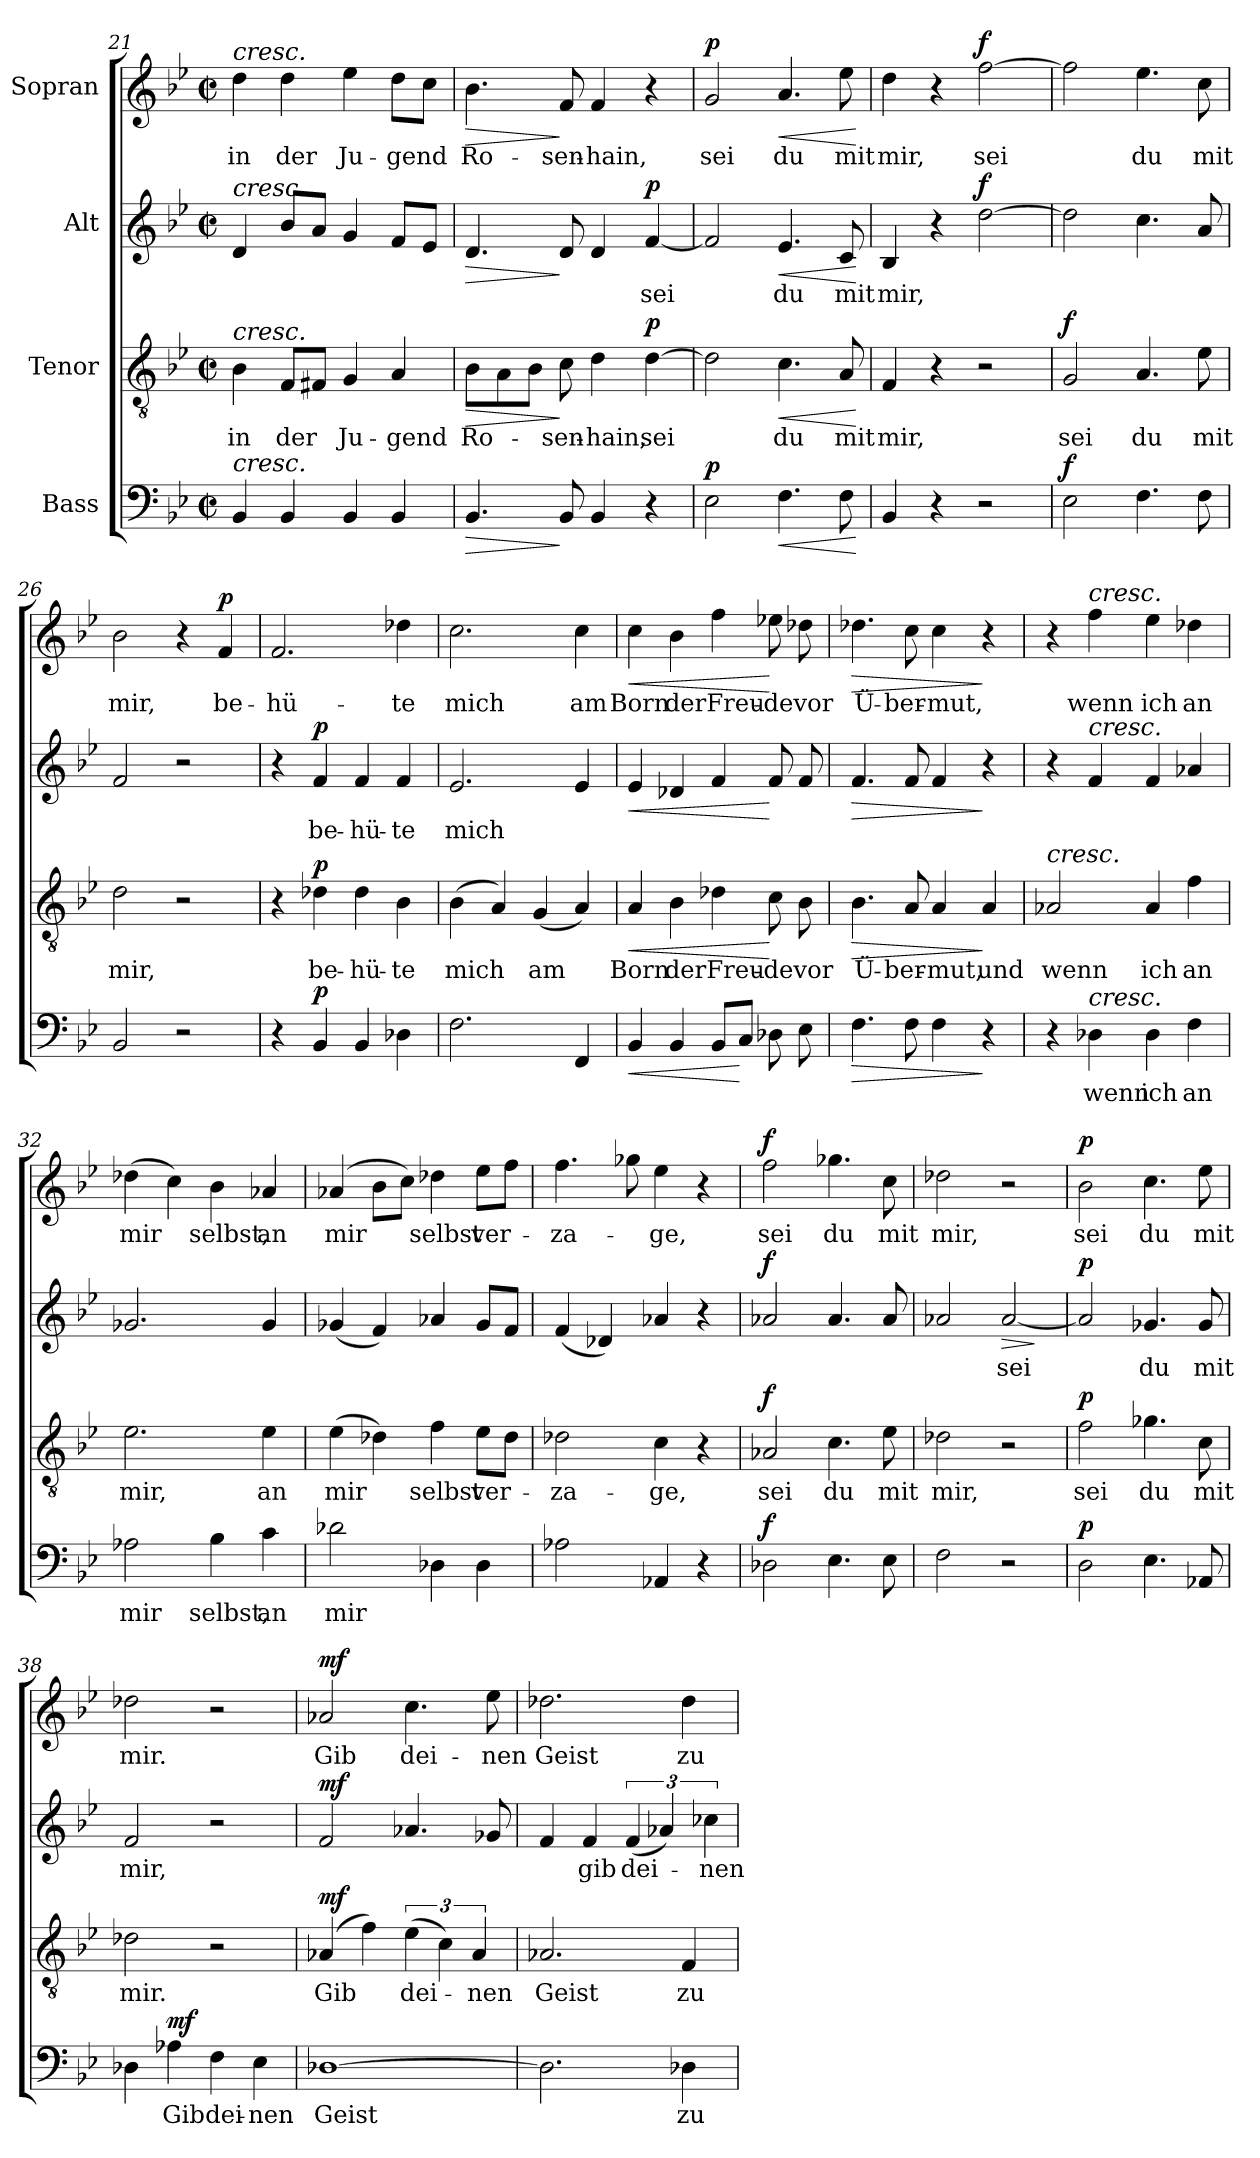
**kern	**text	**dynam	**kern	**text	**dynam	**kern	**text	**dynam	**kern	**text	**dynam
*part4	*part4	*part4	*part3	*part3	*part3	*part2	*part2	*part2	*part1	*part1	*part1
*staff4	*staff4	*staff4	*staff3	*staff3	*staff3	*staff2	*staff2	*staff2	*staff1	*staff1	*staff1
*I"Bass	*	*	*I"Tenor	*	*	*I"Alt	*	*	*I"Sopran	*	*
*clefF4	*	*	*clefGv2	*	*	*clefG2	*	*	*clefG2	*	*
*k[b-e-]	*	*	*k[b-e-]	*	*	*k[b-e-]	*	*	*k[b-e-]	*	*
*M2/2	*	*	*M2/2	*	*	*M2/2	*	*	*M2/2	*	*
*met(c|)	*	*	*met(c|)	*	*	*met(c|)	*	*	*met(c|)	*	*
=21	=21	=21	=21	=21	=21	=21	=21	=21	=21	=21	=21
!	!	!	!	!	!	!	!	!	!LO:TX:a:i:t=cresc.	!	!
!	!	!	!	!	!	!LO:TX:a:i:t=cresc.	!	!	!	!	!
!	!	!	!LO:TX:a:i:t=cresc.	!	!	!	!	!	!	!	!
!LO:TX:a:i:t=cresc.	!	!	!	!	!	!	!	!	!	!	!
!	!	!	!	!LO:LY:b	!	!	!	!	!	!LO:LY:b	!
4BB-/	.	.	4B-\	in	.	4d/	.	.	4dd\	in	.
!	!	!	!	!LO:LY:b	!	!	!	!	!	!LO:LY:b	!
4BB-/	.	.	8F/L	der	.	8b-/L	.	.	4dd\	der	.
.	.	.	8F#X/J	.	.	8a/J	.	.	.	.	.
!	!	!	!	!LO:LY:b	!	!	!	!	!	!LO:LY:b	!
4BB-/	.	.	4G/	Ju-	.	4g/	.	.	4ee-\	Ju-	.
!	!	!	!	!LO:LY:b	!	!	!	!	!	!LO:LY:b	!
4BB-/	.	.	4A/	-gend	.	8f/L	.	.	8dd\L	-gend	.
.	.	.	.	.	.	8e-/J	.	.	8cc\J	.	.
=22	=22	=22	=22	=22	=22	=22	=22	=22	=22	=22	=22
!	!	!LO:HP:b	!	!LO:LY:b	!LO:HP:b	!	!	!LO:HP:b	!	!LO:LY:b	!LO:HP:b
4.BB-/	.	>	8B-\L	Ro-	>	4.d/	.	>	4.b-\	Ro-	>
.	.	.	8A\	.	.	.	.	.	.	.	.
.	.	.	8B-\J	.	.	.	.	.	.	.	.
!	!	!	!	!LO:LY:b	!	!	!	!	!	!LO:LY:b	!
8BB-/	.	]	8c\	-sen-	]	8d/	.	]	8f/	-sen-	]
!	!	!	!	!LO:LY:b	!	!	!	!	!	!LO:LY:b	!
4BB-/	.	.	4d\	-hain,	.	4d/	.	.	4f/	-hain,	.
!	!	!	!	!LO:LY:b	!LO:DY:a	!	!LO:LY:b	!LO:DY:a	!	!	!
4r	.	.	[4d\	sei	p	[4f/	sei	p	4r	.	.
=23	=23	=23	=23	=23	=23	=23	=23	=23	=23	=23	=23
!	!	!LO:DY:a	!	!	!	!	!	!	!	!LO:LY:b	!LO:DY:a
2E-\	.	p	2d\]	.	.	2f/]	.	.	2g/	sei	p
!	!	!LO:HP:b	!	!LO:LY:b	!LO:HP:b	!	!LO:LY:b	!LO:HP:b	!	!LO:LY:b	!LO:HP:b
4.F\	.	<	4.c\	du	<	4.e-/	du	<	4.a/	du	<
!	!	!	!	!LO:LY:b	!	!	!LO:LY:b	!	!	!LO:LY:b	!
8F\	.	.	8A/	mit	.	8c/	mit	.	8ee-\	mit	.
.	.	[	.	.	[	.	.	[	.	.	[
!!LO:PB:g=z
=24	=24	=24	=24	=24	=24	=24	=24	=24	=24	=24	=24
!	!	!	!	!LO:LY:b	!	!	!LO:LY:b	!	!	!LO:LY:b	!
4BB-/	.	.	4F/	mir,	.	4B-/	mir,	.	4dd\	mir,	.
4r	.	.	4r	.	.	4r	.	.	4r	.	.
!	!	!	!	!	!	!	!	!LO:DY:a	!	!LO:LY:b	!LO:DY:a
2r	.	.	2r	.	.	[2dd\	.	f	[2ff\	sei	f
=25	=25	=25	=25	=25	=25	=25	=25	=25	=25	=25	=25
!	!	!LO:DY:a	!	!LO:LY:b	!LO:DY:a	!	!	!	!	!	!
2E-\	.	f	2G/	sei	f	2dd\]	.	.	2ff\]	.	.
!	!	!	!	!LO:LY:b	!	!	!	!	!	!LO:LY:b	!
4.F\	.	.	4.A/	du	.	4.cc\	.	.	4.ee-\	du	.
!	!	!	!	!LO:LY:b	!	!	!	!	!	!LO:LY:b	!
8F\	.	.	8e-\	mit	.	8a/	.	.	8cc\	mit	.
=26	=26	=26	=26	=26	=26	=26	=26	=26	=26	=26	=26
!	!	!	!	!LO:LY:b	!	!	!	!	!	!LO:LY:b	!
2BB-/	.	.	2d\	mir,	.	2f/	.	.	2b-\	mir,	.
2r	.	.	2r	.	.	2r	.	.	4r	.	.
!	!	!	!	!	!	!	!	!	!	!LO:LY:b	!LO:DY:a
.	.	.	.	.	.	.	.	.	4f/	be-	p
=27	=27	=27	=27	=27	=27	=27	=27	=27	=27	=27	=27
!	!	!	!	!	!	!	!	!	!	!LO:LY:b	!
4r	.	.	4r	.	.	4r	.	.	2.f/	-hü-	.
!	!	!LO:DY:a	!	!LO:LY:b	!LO:DY:a	!	!LO:LY:b	!LO:DY:a	!	!	!
4BB-/	.	p	4d-X\	be-	p	4f/	be-	p	.	.	.
!	!	!	!	!LO:LY:b	!	!	!LO:LY:b	!	!	!	!
4BB-/	.	.	4d-\	-hü-	.	4f/	-hü-	.	.	.	.
!	!	!	!	!LO:LY:b	!	!	!LO:LY:b	!	!	!LO:LY:b	!
4D-X\	.	.	4B-\	-te	.	4f/	-te	.	4dd-X\	-te	.
=28	=28	=28	=28	=28	=28	=28	=28	=28	=28	=28	=28
!	!	!	!	!LO:LY:b	!	!	!LO:LY:b	!	!	!LO:LY:b	!
2.F\	.	.	(4B-\	mich	.	2.e-/	mich	.	2.cc\	mich	.
.	.	.	4A/)	.	.	.	.	.	.	.	.
!	!	!	!	!LO:LY:b	!	!	!	!	!	!	!
.	.	.	(4G/	am	.	.	.	.	.	.	.
!	!	!	!	!	!	!	!	!	!	!LO:LY:b	!
4FF/	.	.	4A/)	.	.	4e-/	.	.	4cc\	am	.
=29	=29	=29	=29	=29	=29	=29	=29	=29	=29	=29	=29
!	!	!LO:HP:b	!	!LO:LY:b	!LO:HP:b	!	!	!LO:HP:b	!	!LO:LY:b	!LO:HP:b
4BB-/	.	<	4A/	Born	<	4e-/	.	<	4cc\	Born	<
!	!	!	!	!LO:LY:b	!	!	!	!	!	!LO:LY:b	!
4BB-/	.	.	4B-\	der	.	4d-X/	.	.	4b-\	der	.
!	!	!	!	!LO:LY:b	!	!	!	!	!	!LO:LY:b	!
8BB-/L	.	.	4d-X\	Freu-	.	4f/	.	.	4ff\	Freu-	.
8C/J	.	[	.	.	.	.	.	.	.	.	.
!	!	!	!	!LO:LY:b	!	!	!	!	!	!LO:LY:b	!
8D-X\	.	.	8c\	-de	[	8f/	.	[	8ee-X\	-de	[
!	!	!	!	!LO:LY:b	!	!	!	!	!	!LO:LY:b	!
8E-\	.	.	8B-\	vor	.	8f/	.	.	8dd-X\	vor	.
!!LO:LB:g=z
=30	=30	=30	=30	=30	=30	=30	=30	=30	=30	=30	=30
!	!	!LO:HP:b	!	!LO:LY:b	!LO:HP:b	!	!	!LO:HP:b	!	!LO:LY:b	!LO:HP:b
4.F\	.	>	4.B-\	Ü-	>	4.f/	.	>	4.dd-X\	Ü-	>
!	!	!	!	!LO:LY:b	!	!	!	!	!	!LO:LY:b	!
8F\	.	.	8A/	-ber-	.	8f/	.	.	8cc\	-ber-	.
!	!	!	!	!LO:LY:b	!	!	!	!	!	!LO:LY:b	!
4F\	.	.	4A/	-mut,	.	4f/	.	.	4cc\	-mut,	.
!	!	!	!	!LO:LY:b	!	!	!	!	!	!	!
4r	.	]	4A/	und	]	4r	.	]	4r	.	]
=31	=31	=31	=31	=31	=31	=31	=31	=31	=31	=31	=31
!	!	!	!LO:TX:a:i:t=cresc.	!	!	!	!	!	!	!	!
!	!	!	!	!LO:LY:b	!	!	!	!	!	!	!
4r	.	.	2A-X/	wenn	.	4r	.	.	4r	.	.
!	!	!	!	!	!	!	!	!	!LO:TX:a:i:t=cresc.	!	!
!	!	!	!	!	!	!LO:TX:a:i:t=cresc.	!	!	!	!	!
!LO:TX:a:i:t=cresc.	!	!	!	!	!	!	!	!	!	!	!
!	!LO:LY:b	!	!	!	!	!	!	!	!	!LO:LY:b	!
4D-X\	wenn	.	.	.	.	4f/	.	.	4ff\	wenn	.
!	!LO:LY:b	!	!	!LO:LY:b	!	!	!	!	!	!LO:LY:b	!
4D-\	ich	.	4A-/	ich	.	4f/	.	.	4ee-\	ich	.
!	!LO:LY:b	!	!	!LO:LY:b	!	!	!	!	!	!LO:LY:b	!
4F\	an	.	4f\	an	.	4a-X/	.	.	4dd-X\	an	.
=32	=32	=32	=32	=32	=32	=32	=32	=32	=32	=32	=32
!	!LO:LY:b	!	!	!LO:LY:b	!	!	!	!	!	!LO:LY:b	!
2A-X\	mir	.	2.e-\	mir,	.	2.g-X/	.	.	(4dd-X\	mir	.
.	.	.	.	.	.	.	.	.	4cc\)	.	.
!	!LO:LY:b	!	!	!	!	!	!	!	!	!LO:LY:b	!
4B-\	selbst,	.	.	.	.	.	.	.	4b-\	selbst,	.
!	!LO:LY:b	!	!	!LO:LY:b	!	!	!	!	!	!LO:LY:b	!
4c\	an	.	4e-\	an	.	4g-/	.	.	4a-X/	an	.
=33	=33	=33	=33	=33	=33	=33	=33	=33	=33	=33	=33
!	!LO:LY:b	!	!	!LO:LY:b	!	!	!	!	!	!LO:LY:b	!
2d-X\	mir	.	(4e-\	-mir	.	(4g-X/	.	.	(4a-X/	mir	.
.	.	.	4d-X\)	.	.	4f/)	.	.	8b-\L	.	.
.	.	.	.	.	.	.	.	.	8cc\J)	.	.
!	!	!	!	!LO:LY:b	!	!	!	!	!	!LO:LY:b	!
4D-X\	.	.	4f\	selbst	.	4a-X/	.	.	4dd-X\	selbst	.
!	!	!	!	!LO:LY:b	!	!	!	!	!	!LO:LY:b	!
4D-\	.	.	8e-\L	ver-	.	8g-/L	.	.	8ee-\L	ver-	.
.	.	.	8d-\J	.	.	8f/J	.	.	8ff\J	.	.
=34	=34	=34	=34	=34	=34	=34	=34	=34	=34	=34	=34
!	!	!	!	!LO:LY:b	!	!	!	!	!	!LO:LY:b	!
2A-X\	.	.	2d-X\	-za-	.	(4f/	.	.	4.ff\	-za-	.
.	.	.	.	.	.	4d-X/)	.	.	.	.	.
.	.	.	.	.	.	.	.	.	8gg-X\	.	.
!	!	!	!	!LO:LY:b	!	!	!	!	!	!LO:LY:b	!
4AA-X/	.	.	4c\	-ge,	.	4a-X/	.	.	4ee-\	-ge,	.
4r	.	.	4r	.	.	4r	.	.	4r	.	.
!!LO:LB:g=z
=35	=35	=35	=35	=35	=35	=35	=35	=35	=35	=35	=35
!	!	!LO:DY:a	!	!LO:LY:b	!LO:DY:a	!	!	!LO:DY:a	!	!LO:LY:b	!LO:DY:a
2D-X\	.	f	2A-X/	sei	f	2a-X/	.	f	2ff\	sei	f
!	!	!	!	!LO:LY:b	!	!	!	!	!	!LO:LY:b	!
4.E-\	.	.	4.c\	du	.	4.a-/	.	.	4.gg-X\	du	.
!	!	!	!	!LO:LY:b	!	!	!	!	!	!LO:LY:b	!
8E-\	.	.	8e-\	mit	.	8a-/	.	.	8cc\	mit	.
=36	=36	=36	=36	=36	=36	=36	=36	=36	=36	=36	=36
!	!	!	!	!LO:LY:b	!	!	!	!	!	!LO:LY:b	!
2F\	.	.	2d-X\	mir,	.	2a-X/	.	.	2dd-X\	mir,	.
!	!	!	!	!	!	!	!LO:LY:b	!LO:HP:b	!	!	!
2r	.	.	2r	.	.	[2a-/	sei	>	2r	.	.
.	.	.	.	.	.	.	.	]	.	.	.
=37	=37	=37	=37	=37	=37	=37	=37	=37	=37	=37	=37
!	!	!LO:DY:a	!	!LO:LY:b	!LO:DY:a	!	!	!LO:DY:a	!	!LO:LY:b	!LO:DY:a
2D\	.	p	2f\	sei	p	2a-/]	.	p	2b-\	sei	p
!	!	!	!	!LO:LY:b	!	!	!LO:LY:b	!	!	!LO:LY:b	!
4.E-\	.	.	4.g-X\	du	.	4.g-X/	du	.	4.cc\	du	.
!	!	!	!	!LO:LY:b	!	!	!LO:LY:b	!	!	!LO:LY:b	!
8AA-X/	.	.	8c\	mit	.	8g-/	mit	.	8ee-\	mit	.
=38	=38	=38	=38	=38	=38	=38	=38	=38	=38	=38	=38
!	!	!	!	!LO:LY:b	!	!	!LO:LY:b	!	!	!LO:LY:b	!
4D-X\	.	.	2d-X\	mir.	.	2f/	mir,	.	2dd-X\	mir.	.
!	!LO:LY:b	!LO:DY:a	!	!	!	!	!	!	!	!	!
4A-X\	Gib	mf	.	.	.	.	.	.	.	.	.
!	!LO:LY:b	!	!	!	!	!	!	!	!	!	!
4F\	dei-	.	2r	.	.	2r	.	.	2r	.	.
!	!LO:LY:b	!	!	!	!	!	!	!	!	!	!
4E-\	-nen	.	.	.	.	.	.	.	.	.	.
=39	=39	=39	=39	=39	=39	=39	=39	=39	=39	=39	=39
!	!LO:LY:b	!	!	!LO:LY:b	!LO:DY:a	!	!	!LO:DY:a	!	!LO:LY:b	!LO:DY:a
[1D-X	Geist	.	(4A-X/	Gib	mf	2f/	.	mf	2a-X/	Gib	mf
.	.	.	4f\)	.	.	.	.	.	.	.	.
!	!	!	!	!LO:LY:b	!	!	!	!	!	!LO:LY:b	!
.	.	.	(6e-\	dei-	.	4.a-X/	.	.	4.cc\	dei-	.
.	.	.	6c\)	.	.	.	.	.	.	.	.
!	!	!	!	!LO:LY:b	!	!	!	!	!	!	!
.	.	.	6A-/	-nen	.	.	.	.	.	.	.
!	!	!	!	!	!	!	!	!	!	!LO:LY:b	!
.	.	.	.	.	.	8g-X/	.	.	8ee-\	-nen	.
=40	=40	=40	=40	=40	=40	=40	=40	=40	=40	=40	=40
!	!	!	!	!LO:LY:b	!	!	!	!	!	!LO:LY:b	!
2.D-\]	.	.	2.A-X/	Geist	.	4f/	.	.	2.dd-X\	Geist	.
!	!	!	!	!	!	!	!LO:LY:b	!	!	!	!
.	.	.	.	.	.	4f/	gib	.	.	.	.
!	!	!	!	!	!	!	!LO:LY:b	!	!	!	!
.	.	.	.	.	.	(6f/	dei-	.	.	.	.
.	.	.	.	.	.	6a-X/)	.	.	.	.	.
!	!LO:LY:b	!	!	!LO:LY:b	!	!	!	!	!	!LO:LY:b	!
4D-X\	zu	.	4F/	zu	.	.	.	.	4dd-\	zu	.
!	!	!	!	!	!	!	!LO:LY:b	!	!	!	!
.	.	.	.	.	.	6cc-X\	-nen	.	.	.	.
=	=	=	=	=	=	=	=	=	=	=	=
*-	*-	*-	*-	*-	*-	*-	*-	*-	*-	*-	*-
